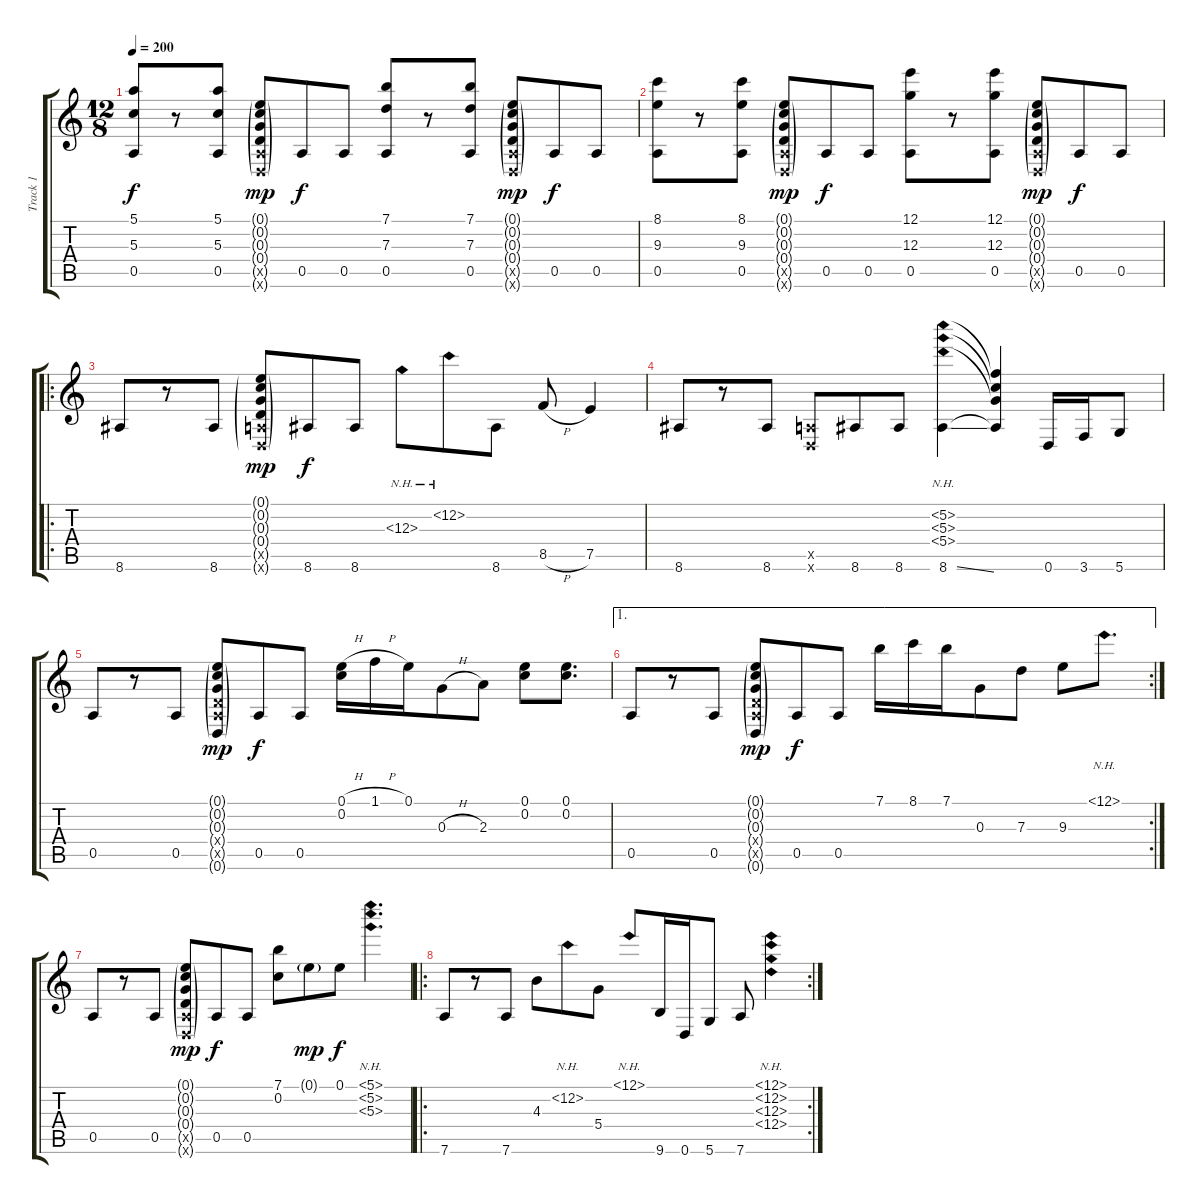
\track ("Track 1" "Track 1") {instrument acousticguitarsteel}
\staff {score tabs}
\tuning (E4 C4 G3 D3 A2 D2) {hide}
\ts (12 8)
\tempo 200
\clef g2
\ks c
(5.1 5.3 0.5).8{dy f} r.8 (5.1 5.3 0.5).8 (0.1{g} 0.2{g} 0.3{g} 0.4{g} 0.5{g x} 0.6{g x}).8{dy mp} 0.5.8{dy f} 0.5.8 (7.1 7.3 0.5).8 r.8 (7.1 7.3 0.5).8 (0.1{g} 0.2{g} 0.3{g} 0.4{g} 0.5{g x} 0.6{g x}).8{dy mp} 0.5.8{dy f} 0.5.8 |
(8.1 9.3 0.5).8 r.8 (8.1 9.3 0.5).8 (0.1{g} 0.2{g} 0.3{g} 0.4{g} 0.5{g x} 0.6{g x}).8{dy mp} 0.5.8{dy f} 0.5.8 (12.1 12.3 0.5).8 r.8 (12.1 12.3 0.5).8 (0.1{g} 0.2{g} 0.3{g} 0.4{g} 0.5{g x} 0.6{g x}).8{dy mp} 0.5.8{dy f} 0.5.8 |
\ro
8.6.8 r.8 8.6.8 (0.1{g} 0.2{g} 0.3{g} 0.4{g} 0.5{g x} 0.6{g x}).8{dy mp} 8.6.8{dy f} 8.6.8 12.3{nh}.8 12.2{nh}.8 8.6.8 8.5{h}.8 7.5.4 |
8.6.8 r.8 8.6.8 (0.5{x} 0.6{x}).8 8.6.8 8.6.8 (5.2{nh} 5.3{nh} 5.4{nh} 8.6{ss}).4 (5.2{t} 5.3{t} 5.4{t} 8.6{t}).4 0.6.16 3.6.16 5.6.8 |
0.5.8 r.8 0.5.8 (0.1{g} 0.2{g} 0.3{g} 0.4{g x} 0.5{g x} 0.6{g}).8{dy mp} 0.5.8{dy f} 0.5.8 (0.1{h} 0.2).16 1.1{h}.16 0.1.16 0.3{h}.8 2.3.8 (0.1 0.2).8 (0.1 0.2).8{d} |
\ae 1
\rc 2
0.5.8 r.8 0.5.8 (0.1{g} 0.2{g} 0.3{g} 0.4{g x} 0.5{g x} 0.6{g}).8{dy mp} 0.5.8{dy f} 0.5.8 7.1.16 8.1.16 7.1.16 0.3.8 7.3.8 9.3.8 12.1{nh}.8{d} |
0.5.8 r.8 0.5.8 (0.1{g} 0.2{g} 0.3{g} 0.4{g} 0.5{g x} 0.6{g x}).8{dy mp} 0.5.8{dy f} 0.5.8 (7.1 0.2).8 0.1{g}.8{dy mp} 0.1.8{dy f} (5.1{nh} 5.2{nh} 5.3{nh}).4{d} |
\ro
\rc 2
7.6.8 r.8 7.6.8 4.3.8 12.2{nh}.8 5.4.8 12.1{nh}.8 9.6.16 0.6.16 5.6.8 7.6.8 (12.1{nh} 12.2{nh} 12.3{nh} 12.4{nh}).4
